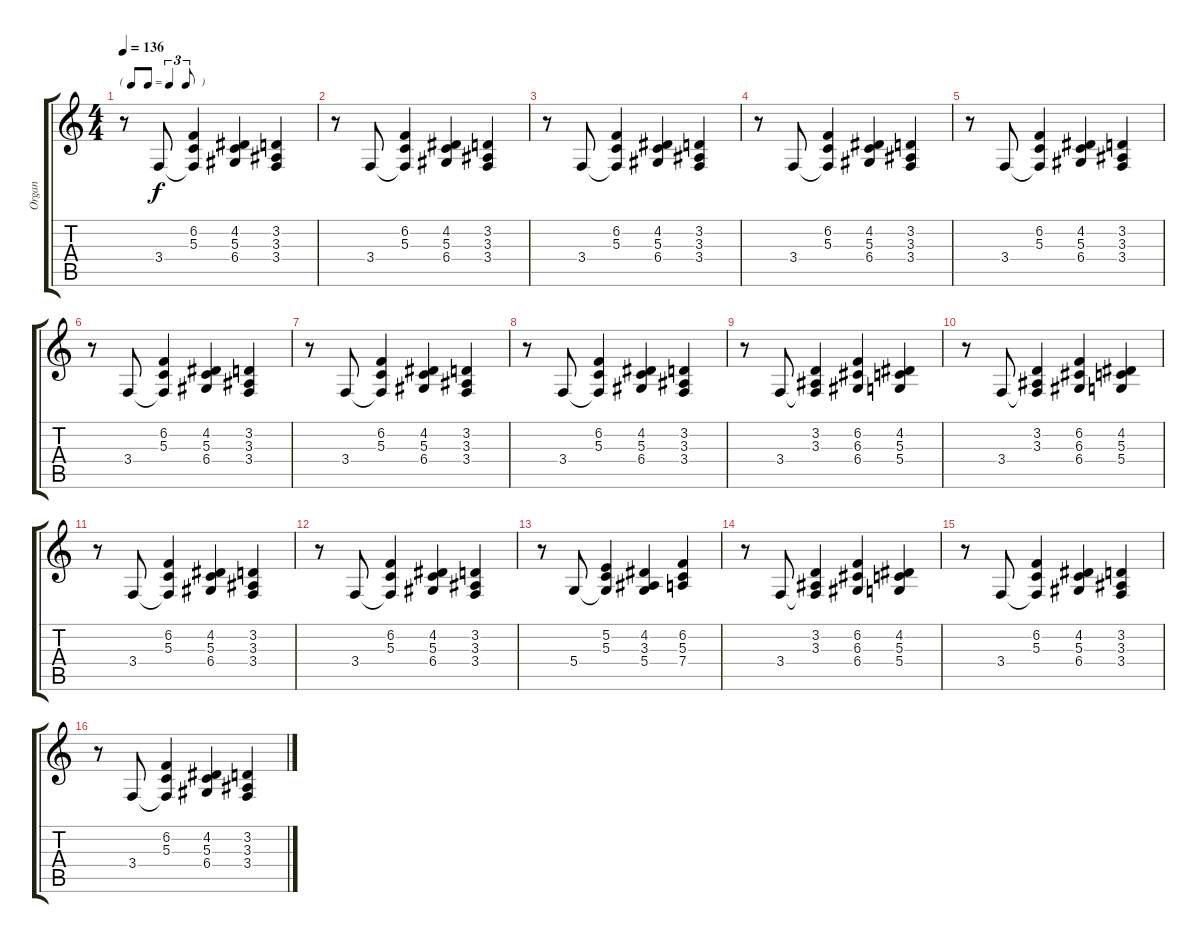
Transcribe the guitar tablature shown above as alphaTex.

\track ("Organ" "Organ") {instrument drawbarorgan}
\staff {score tabs}
\tuning (E4 B3 G3 D3 A2 E2) {hide}
\ts (4 4)
\tf triplet8th
\tempo 136
\clef g2
\ks c
r.8{dy f instrument drawbarorgan} 3.4.8 (6.2 5.3 3.4{t}).4 (4.2 5.3 6.4).4 (3.2 3.3 3.4).4 |
r.8 3.4.8 (6.2 5.3 3.4{t}).4 (4.2 5.3 6.4).4 (3.2 3.3 3.4).4 |
r.8 3.4.8 (6.2 5.3 3.4{t}).4 (4.2 5.3 6.4).4 (3.2 3.3 3.4).4 |
r.8 3.4.8 (6.2 5.3 3.4{t}).4 (4.2 5.3 6.4).4 (3.2 3.3 3.4).4 |
r.8 3.4.8 (6.2 5.3 3.4{t}).4 (4.2 5.3 6.4).4 (3.2 3.3 3.4).4 |
r.8 3.4.8 (6.2 5.3 3.4{t}).4 (4.2 5.3 6.4).4 (3.2 3.3 3.4).4 |
r.8 3.4.8 (6.2 5.3 3.4{t}).4 (4.2 5.3 6.4).4 (3.2 3.3 3.4).4 |
r.8 3.4.8 (6.2 5.3 3.4{t}).4 (4.2 5.3 6.4).4 (3.2 3.3 3.4).4 |
r.8 3.4.8 (3.2 3.3 3.4{t}).4 (6.2 6.3 6.4).4 (4.2 5.3 5.4).4 |
r.8 3.4.8 (3.2 3.3 3.4{t}).4 (6.2 6.3 6.4).4 (4.2 5.3 5.4).4 |
r.8 3.4.8 (6.2 5.3 3.4{t}).4 (4.2 5.3 6.4).4 (3.2 3.3 3.4).4 |
r.8 3.4.8 (6.2 5.3 3.4{t}).4 (4.2 5.3 6.4).4 (3.2 3.3 3.4).4 |
r.8 5.4.8 (5.2 5.3 5.4{t}).4 (4.2 3.3 5.4).4 (6.2 5.3 7.4).4 |
r.8 3.4.8 (3.2 3.3 3.4{t}).4 (6.2 6.3 6.4).4 (4.2 5.3 5.4).4 |
r.8 3.4.8 (6.2 5.3 3.4{t}).4 (4.2 5.3 6.4).4 (3.2 3.3 3.4).4 |
r.8 3.4.8 (6.2 5.3 3.4{t}).4 (4.2 5.3 6.4).4 (3.2 3.3 3.4).4
